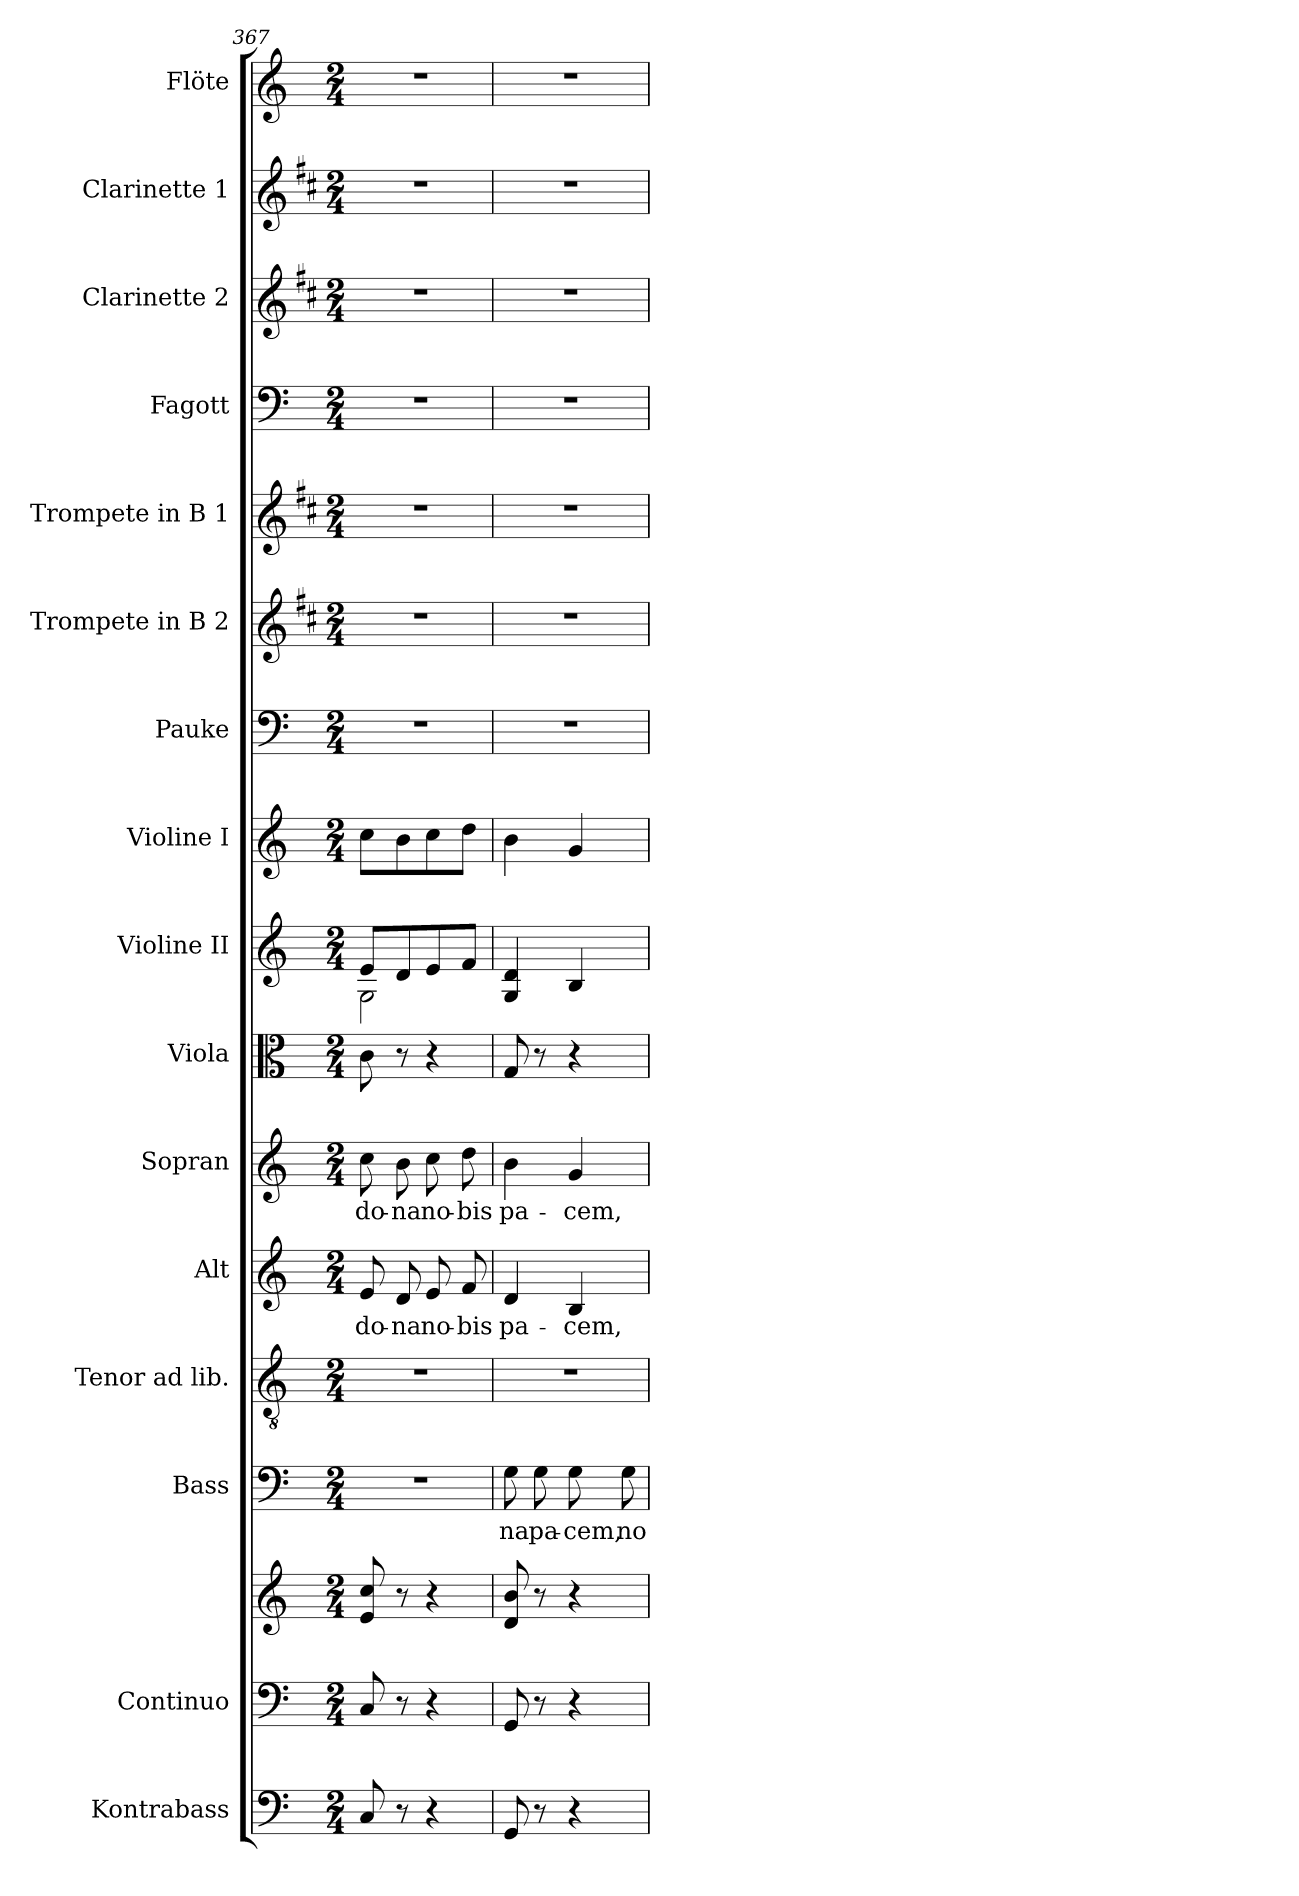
**kern	**kern	**kern	**kern	**text	**kern	**kern	**text	**kern	**text	**kern	**kern	**kern	**kern	**kern	**kern	**kern	**kern	**kern	**kern
*part16	*part15	*part15	*part14	*part14	*part13	*part12	*part12	*part11	*part11	*part10	*part9	*part8	*part7	*part6	*part5	*part4	*part3	*part2	*part1
*staff17	*staff16	*staff15	*staff14	*staff14	*staff13	*staff12	*staff12	*staff11	*staff11	*staff10	*staff9	*staff8	*staff7	*staff6	*staff5	*staff4	*staff3	*staff2	*staff1
*I"Kontrabass	*I"Continuo	*	*I"Bass	*	*I"Tenor ad lib.	*I"Alt	*	*I"Sopran	*	*I"Viola	*I"Violine II	*I"Violine I	*I"Pauke	*I"Trompete in B 2	*I"Trompete in B 1	*I"Fagott	*I"Clarinette 2	*I"Clarinette 1	*I"Flöte
*I'Kb.	*I'cont.	*	*I'B	*	*I'T	*I'A	*	*I'S	*	*I'Vla.	*I'Vl. II	*I'Vl. I	*I'Pk.	*	*	*I'Fg.	*I'Cl. 2	*I'Cl. 1	*I'Fl.
*clefF4	*clefF4	*clefG2	*clefF4	*	*clefGv2	*clefG2	*	*clefG2	*	*clefC3	*clefG2	*clefG2	*clefF4	*clefG2	*clefG2	*clefF4	*clefG2	*clefG2	*clefG2
*ITrd7c12	*	*	*	*	*	*	*	*	*	*	*	*	*	*ITrd1c2	*ITrd1c2	*	*ITrd1c2	*ITrd1c2	*
*k[]	*k[]	*k[]	*k[]	*	*k[]	*k[]	*	*k[]	*	*k[]	*k[]	*k[]	*k[]	*k[]	*k[]	*k[]	*k[]	*k[]	*k[]
*C:	*C:	*C:	*C:	*	*C:	*C:	*	*C:	*	*C:	*C:	*C:	*C:	*C:	*C:	*C:	*C:	*C:	*C:
*M2/4	*M2/4	*M2/4	*M2/4	*	*M2/4	*M2/4	*	*M2/4	*	*M2/4	*M2/4	*M2/4	*M2/4	*M2/4	*M2/4	*M2/4	*M2/4	*M2/4	*M2/4
=367	=367	=367	=367	=367	=367	=367	=367	=367	=367	=367	=367	=367	=367	=367	=367	=367	=367	=367	=367
!	!	!	!	!	!	!	!LO:LY:b	!	!LO:LY:b	!	!	!	!	!	!	!	!	!	!
*	*	*	*	*	*	*	*	*	*	*	*^	*	*	*	*	*	*	*	*
8CC/	8C/	8e/ 8cc/	2r	.	2r	8e/	do-	8cc\	do-	8c\	8e/L	2G\	8cc\L	2r	2r	2r	2r	2r	2r	2r
!	!	!	!	!	!	!	!LO:LY:b	!	!LO:LY:b	!	!	!	!	!	!	!	!	!	!	!
8r	8r	8r	.	.	.	8d/	-na	8b\	-na	8r	8d/	.	8b\	.	.	.	.	.	.	.
!	!	!	!	!	!	!	!LO:LY:b	!	!LO:LY:b	!	!	!	!	!	!	!	!	!	!	!
4r	4r	4r	.	.	.	8e/	no-	8cc\	no-	4r	8e/	.	8cc\	.	.	.	.	.	.	.
!	!	!	!	!	!	!	!LO:LY:b	!	!LO:LY:b	!	!	!	!	!	!	!	!	!	!	!
.	.	.	.	.	.	8f/	-bis	8dd\	-bis	.	8f/J	.	8dd\J	.	.	.	.	.	.	.
*	*	*	*	*	*	*	*	*	*	*	*v	*v	*	*	*	*	*	*	*	*
=368	=368	=368	=368	=368	=368	=368	=368	=368	=368	=368	=368	=368	=368	=368	=368	=368	=368	=368	=368
!	!	!	!	!LO:LY:b	!	!	!LO:LY:b	!	!LO:LY:b	!	!	!	!	!	!	!	!	!	!
8GGG/	8GG/	8d/ 8b/	8G\	-na	2r	4d/	pa-	4b\	pa-	8G/	4G/ 4d/	4b\	2r	2r	2r	2r	2r	2r	2r
!	!	!	!	!LO:LY:b	!	!	!	!	!	!	!	!	!	!	!	!	!	!	!
8r	8r	8r	8G\	pa-	.	.	.	.	.	8r	.	.	.	.	.	.	.	.	.
!	!	!	!	!LO:LY:b	!	!	!LO:LY:b	!	!LO:LY:b	!	!	!	!	!	!	!	!	!	!
4r	4r	4r	8G\	-cem,	.	4B/	-cem,	4g/	-cem,	4r	4B/	4g/	.	.	.	.	.	.	.
!	!	!	!	!LO:LY:b	!	!	!	!	!	!	!	!	!	!	!	!	!	!	!
.	.	.	8G\	no-	.	.	.	.	.	.	.	.	.	.	.	.	.	.	.
=	=	=	=	=	=	=	=	=	=	=	=	=	=	=	=	=	=	=	=
*-	*-	*-	*-	*-	*-	*-	*-	*-	*-	*-	*-	*-	*-	*-	*-	*-	*-	*-	*-
